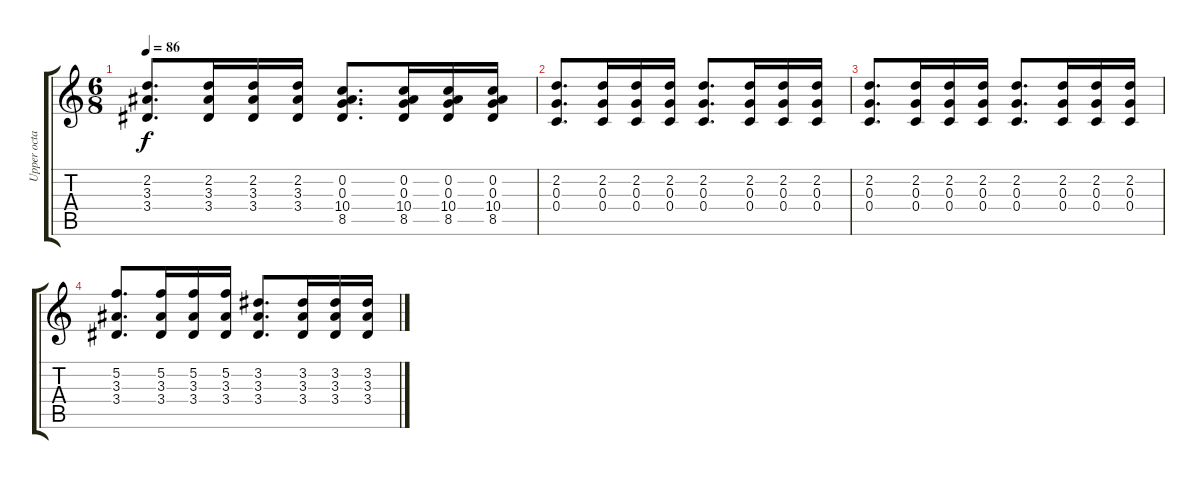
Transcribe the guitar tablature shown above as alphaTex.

\track ("Upper octave" "Upper octa") {mute instrument acousticguitarsteel}
\staff {score tabs}
\tuning (E4 C4 G3 C3 G2 C2) {hide}
\ts (6 8)
\tempo 86
\clef g2
\ks c
(2.2 3.3 3.4).8{d dy f} (2.2 3.3 3.4).16 (2.2 3.3 3.4).16 (2.2 3.3 3.4).16 (0.2 0.3 10.4 8.5).8{d} (0.2 0.3 10.4 8.5).16 (0.2 0.3 10.4 8.5).16 (0.2 0.3 10.4 8.5).16 |
(2.2 0.3 0.4).8{d} (2.2 0.3 0.4).16 (2.2 0.3 0.4).16 (2.2 0.3 0.4).16 (2.2 0.3 0.4).8{d} (2.2 0.3 0.4).16 (2.2 0.3 0.4).16 (2.2 0.3 0.4).16 |
(2.2 0.3 0.4).8{d} (2.2 0.3 0.4).16 (2.2 0.3 0.4).16 (2.2 0.3 0.4).16 (2.2 0.3 0.4).8{d} (2.2 0.3 0.4).16 (2.2 0.3 0.4).16 (2.2 0.3 0.4).16 |
(5.2 3.3 3.4).8{d} (5.2 3.3 3.4).16 (5.2 3.3 3.4).16 (5.2 3.3 3.4).16 (3.2 3.3 3.4).8{d} (3.2 3.3 3.4).16 (3.2 3.3 3.4).16 (3.2 3.3 3.4).16
